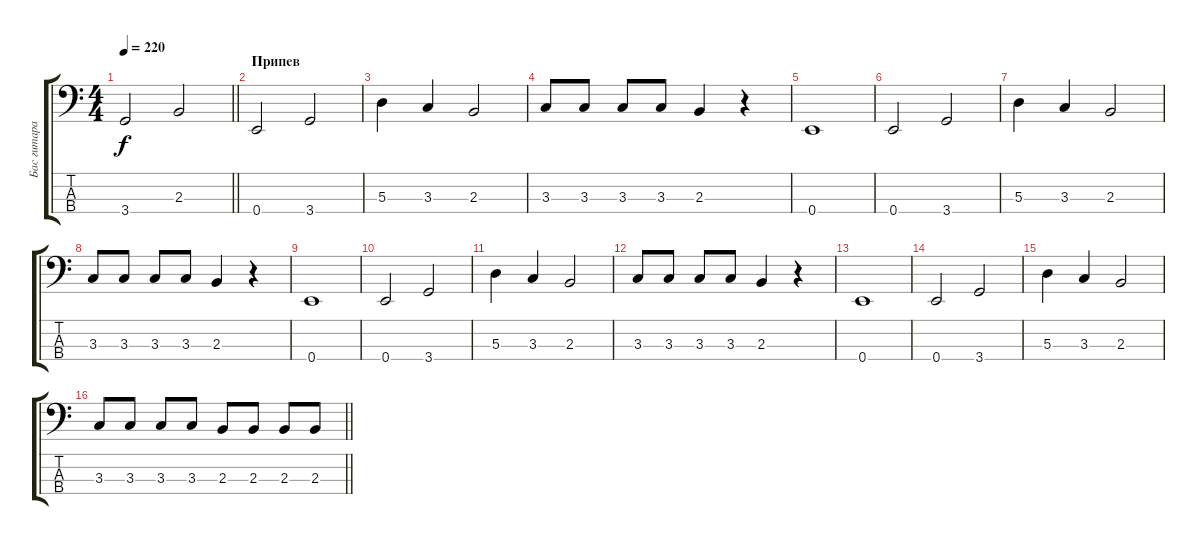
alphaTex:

\track ("Бас гитара" "Бас гитара") {instrument electricbassfinger}
\staff {score tabs}
\tuning (G2 D2 A1 E1) {hide}
\ts (4 4)
\tempo 220
\clef f4
\barLineRight lightlight
\ks c
3.4.2{dy f} 2.3.2 |
\section ("" "Припев")
0.4.2 3.4.2 |
5.3.4 3.3.4 2.3.2 |
3.3.8 3.3.8 3.3.8 3.3.8 2.3.4 r.4 |
0.4.1 |
0.4.2 3.4.2 |
5.3.4 3.3.4 2.3.2 |
3.3.8 3.3.8 3.3.8 3.3.8 2.3.4 r.4 |
0.4.1 |
0.4.2 3.4.2 |
5.3.4 3.3.4 2.3.2 |
3.3.8 3.3.8 3.3.8 3.3.8 2.3.4 r.4 |
0.4.1 |
0.4.2 3.4.2 |
5.3.4 3.3.4 2.3.2 |
\barLineRight lightlight
3.3.8 3.3.8 3.3.8 3.3.8 2.3.8 2.3.8 2.3.8 2.3.8
